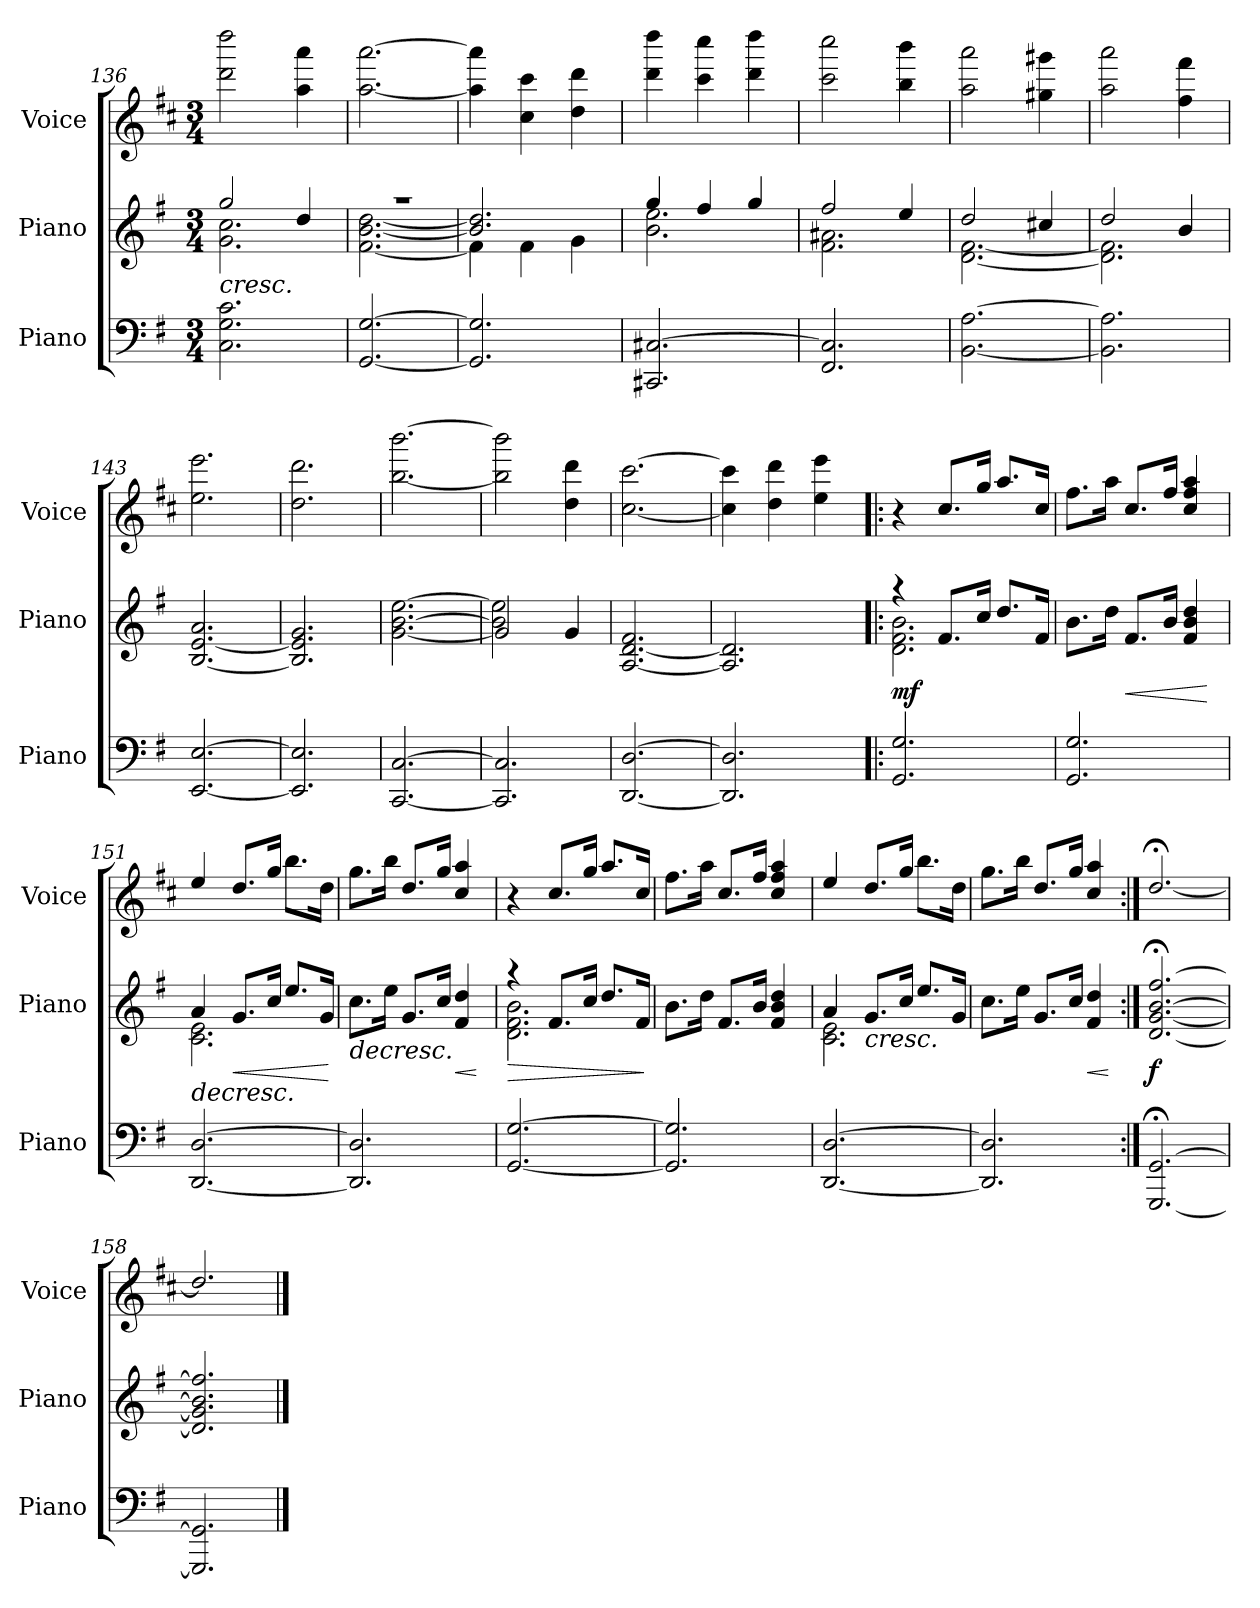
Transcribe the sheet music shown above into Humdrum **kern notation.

**kern	**kern	**dynam	**kern
*part3	*part2	*part2	*part1
*staff3	*staff2	*staff2	*staff1
*I"Piano	*I"Piano	*	*I"Voice
*I'Piano	*I'Piano	*	*I'Voice
*clefF4	*clefG2	*	*clefG2
*	*	*	*ITrd4c7
*k[f#]	*k[f#]	*	*k[f#]
*M3/4	*M3/4	*	*M3/4
=136	=136	=136	=136
!	!	!LO:HP:b	!
*	*^	*	*
2.C\ 2.G\ 2.c\	2gg/	2.g\ 2.cc\	<	2gg\ 2ggg\
.	4dd/	.	.	4dd\ 4ddd\
=137	=137	=137	=137	=137
[2.GG/ [2.G/	2.r	[2.f#\ [2.b\ [2.dd\	.	[2.dd\ [2.ddd\
=138	=138	=138	=138	=138
2.GG/] 2.G/]	2.b/] 2.dd/]	4f#\]	.	4dd\] 4ddd\]
.	.	4f#\	.	4f#\ 4ff#\
.	.	4g\	.	4g\ 4gg\
=139	=139	=139	=139	=139
2.CC#X/ [2.C#X/	4gg/	2.b\ 2.ee\	.	4gg\ 4ggg\
.	4ff#/	.	.	4ff#\ 4fff#\
.	4gg/	.	.	4gg\ 4ggg\
=140	=140	=140	=140	=140
2.FF#/ 2.C#/]	2ff#/	2.f#\ 2.a#X\	.	2ff#\ 2fff#\
.	4ee/	.	.	4ee\ 4eee\
!!LO:LB:g=z
=141	=141	=141	=141	=141
[2.BB\ [2.A\	2dd/	[2.d\ [2.f#\	.	2dd\ 2ddd\
.	4cc#X/	.	.	4cc#X\ 4ccc#X\
=142	=142	=142	=142	=142
2.BB\] 2.A\]	2dd/	2.d\] 2.f#\]	.	2dd\ 2ddd\
.	4b/	.	.	4b\ 4bb\
*	*v	*v	*	*
=143	=143	=143	=143
[2.EE/ [2.E/	[2.B/ [2.e/ 2.a/	.	2.a\ 2.aa\
=144	=144	=144	=144
2.EE/] 2.E/]	2.B/] 2.e/] 2.g/	.	2.g\ 2.gg\
=145	=145	=145	=145
[2.CC/ [2.C/	[2.g\ [2.b\ [2.ee\	.	[2.ee\ [2.eee\
=146	=146	=146	=146
*	*^	*	*
2.CC/] 2.C/]	2g/]	2b\] 2ee\]	.	2ee\] 2eee\]
.	4g/	4ryy	.	4g\ 4gg\
*	*v	*v	*	*
=147	=147	=147	=147
[2.DD/ [2.D/	[2.A/ [2.d/ 2.f#/	.	[2.f#\ [2.ff#\
=148	=148	=148	=148
2.DD/] 2.D/]	2.A/] 2.d/]	.	4f#\] 4ff#\]
.	.	.	4g\ 4gg\
.	.	.	4a\ 4aa\
!!LO:PB:g=z
=149!|:	=149!|:	=149!|:	=149!|:
*	*^	*	*
!	!	!	!LO:DY:b	!
2.GG/ 2.G/	4r	2.d\ 2.f#\ 2.b\	mf	4r
.	8.f#/L	.	.	8.f#/L
.	16cc/Jk	.	.	16cc/Jk
.	8.dd/L	.	.	8.dd/L
.	16f#/Jk	.	.	16f#/Jk
*	*v	*v	*	*
=150	=150	=150	=150
2.GG/ 2.G/	8.b\L	.	8.b\L
.	16dd\Jk	.	16dd\Jk
!	!	!LO:HP:b	!
.	8.f#/L	<	8.f#/L
.	16b/Jk	.	16b/Jk
.	4f#/ 4b/ 4dd/	.	4f#/ 4b/ 4dd/
.	.	[	.
=151	=151	=151	=151
!	!	!LO:HP:b	!
*	*^	*	*
[2.DD/ [2.D/	4a/	2.c\ 2.e\	>	4a/
!	!	!	!LO:HP:b	!
.	8.g/L	.	<	8.g/L
.	16cc/Jk	.	.	16cc/Jk
.	8.ee/L	.	.	8.ee\L
.	16g/Jk	.	.	16g\Jk
*	*v	*v	*	*
.	.	[ [	.
=152	=152	=152	=152
!	!	!LO:HP:b	!
2.DD/] 2.D/]	8.cc\L	>	8.cc\L
.	16ee\Jk	.	16ee\Jk
.	8.g/L	.	8.g/L
.	16cc/Jk	.	16cc/Jk
!	!	!LO:HP:b	!
.	4f#/ 4dd/	<	4f#/ 4dd/
.	.	] [	.
!!LO:LB:g=z
=153	=153	=153	=153
!	!	!LO:HP:b	!
*	*^	*	*
[2.GG/ [2.G/	4r	2.d\ 2.f#\ 2.b\	>	4r
.	8.f#/L	.	.	8.f#/L
.	16cc/Jk	.	.	16cc/Jk
.	8.dd/L	.	.	8.dd/L
.	16f#/Jk	.	.	16f#/Jk
*	*v	*v	*	*
.	.	]	.
=154	=154	=154	=154
2.GG/] 2.G/]	8.b\L	.	8.b\L
.	16dd\Jk	.	16dd\Jk
.	8.f#/L	.	8.f#/L
.	16b/Jk	.	16b/Jk
.	4f#/ 4b/ 4dd/	.	4f#/ 4b/ 4dd/
=155	=155	=155	=155
*	*^	*	*
[2.DD/ [2.D/	4a/	2.c\ 2.e\	.	4a/
!	!	!	!LO:HP:b	!
.	8.g/L	.	<	8.g/L
.	16cc/Jk	.	.	16cc/Jk
.	8.ee/L	.	.	8.ee\L
.	16g/Jk	.	.	16g\Jk
*	*v	*v	*	*
.	.	]	.
=156	=156	=156	=156
2.DD/] 2.D/]	8.cc\L	.	8.cc\L
.	16ee\Jk	.	16ee\Jk
.	8.g/L	.	8.g/L
.	16cc/Jk	.	16cc/Jk
!	!	!LO:HP:b	!
.	4f#/ 4dd/	<	4f#/ 4dd/
.	.	[ [	.
!!LO:LB:g=z
=157:|!	=157:|!	=157:|!	=157:|!
!	!	!LO:DY:b	!
[2.GGG/;< [2.GG/;<	[2.d/;< [2.g/;< [2.b/;< [2.ff#/;<	f	[2.g;</
=158	=158	=158	=158
2.GGG/] 2.GG/]	2.d/] 2.g/] 2.b/] 2.ff#/]	.	2.g/]
==	==	==	==
*-	*-	*-	*-
